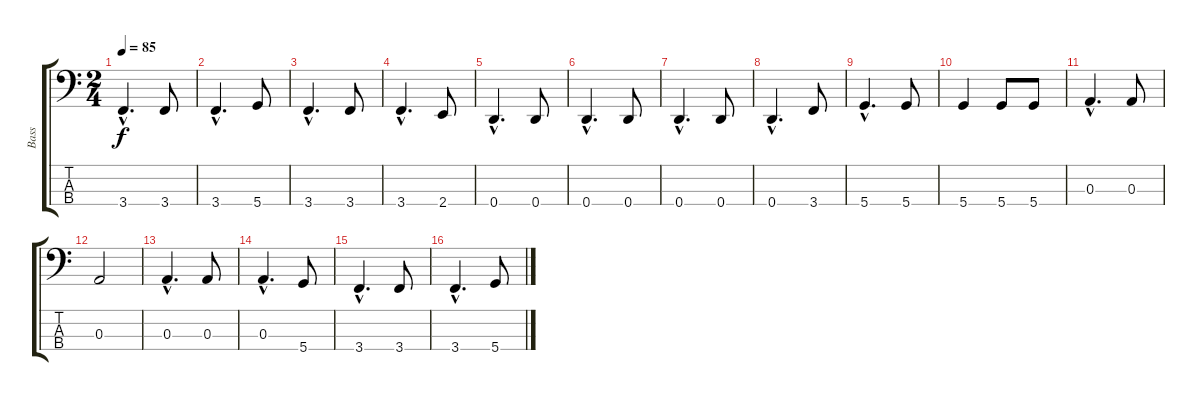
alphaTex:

\track ("Bass" "Bass") {instrument fretlessbass}
\staff {score tabs}
\tuning (G2 D2 A1 D1) {hide}
\ts (2 4)
\tempo 85
\clef f4
\ks c
3.4{hac}.4{d dy f} 3.4.8 |
3.4{hac}.4{d} 5.4.8 |
3.4{hac}.4{d} 3.4.8 |
3.4{hac}.4{d} 2.4.8 |
0.4{hac}.4{d} 0.4.8 |
0.4{hac}.4{d} 0.4.8 |
0.4{hac}.4{d} 0.4.8 |
0.4{hac}.4{d} 3.4.8 |
5.4{hac}.4{d} 5.4.8 |
5.4.4 5.4.8 5.4.8 |
0.3{hac}.4{d} 0.3.8 |
0.3.2 |
0.3{hac}.4{d} 0.3.8 |
0.3{hac}.4{d} 5.4.8 |
3.4{hac}.4{d} 3.4.8 |
3.4{hac}.4{d} 5.4.8
